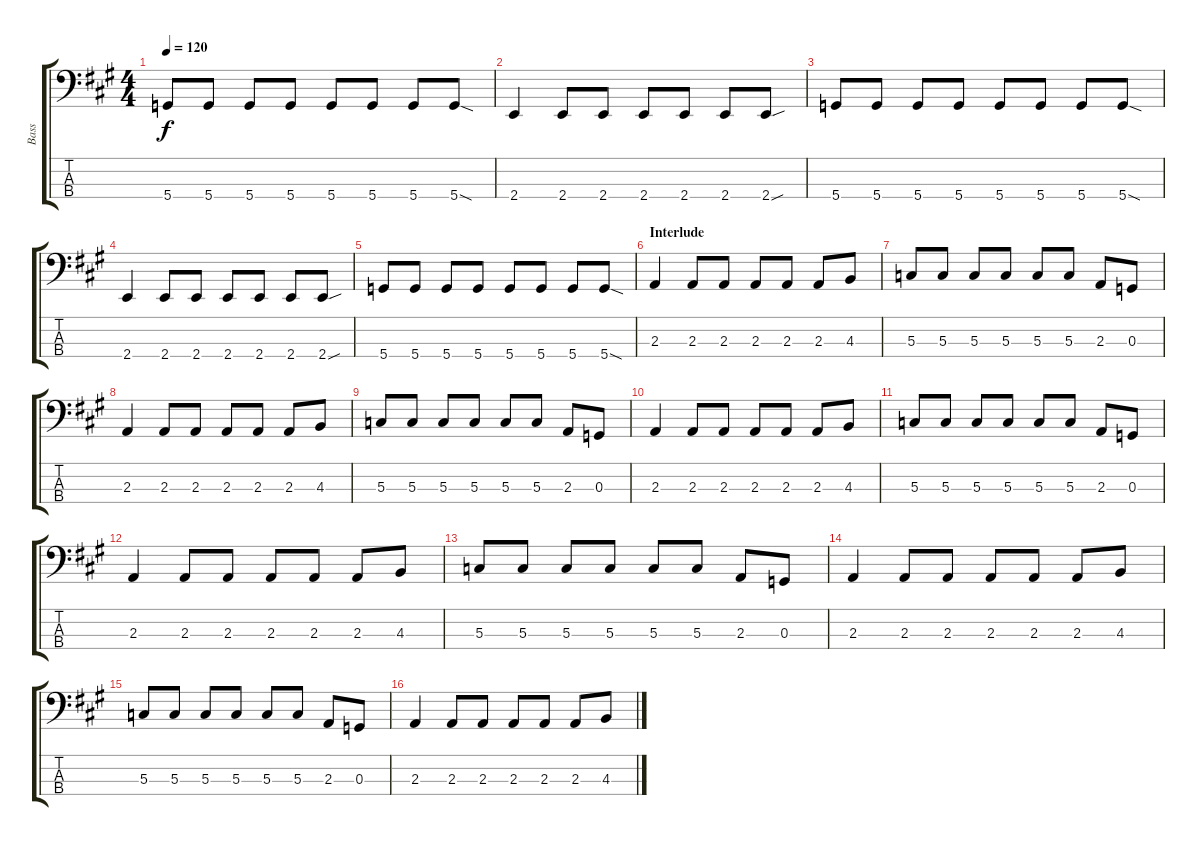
\track ("Bass" "Bass") {instrument electricbassfinger}
\staff {score tabs}
\tuning (F2 C2 G1 D1) {hide}
\ts (4 4)
\tempo 120
\clef f4
\ks a
5.4.8{dy f} 5.4.8 5.4.8 5.4.8 5.4.8 5.4.8 5.4.8 5.4{sod}.8 |
2.4.4 2.4.8 2.4.8 2.4.8 2.4.8 2.4.8 2.4{sou}.8 |
5.4.8 5.4.8 5.4.8 5.4.8 5.4.8 5.4.8 5.4.8 5.4{sod}.8 |
2.4.4 2.4.8 2.4.8 2.4.8 2.4.8 2.4.8 2.4{sou}.8 |
5.4.8 5.4.8 5.4.8 5.4.8 5.4.8 5.4.8 5.4.8 5.4{sod}.8 |
\section ("" "Interlude")
2.3.4 2.3.8 2.3.8 2.3.8 2.3.8 2.3.8 4.3.8 |
5.3.8 5.3.8 5.3.8 5.3.8 5.3.8 5.3.8 2.3.8 0.3.8 |
2.3.4 2.3.8 2.3.8 2.3.8 2.3.8 2.3.8 4.3.8 |
5.3.8 5.3.8 5.3.8 5.3.8 5.3.8 5.3.8 2.3.8 0.3.8 |
2.3.4 2.3.8 2.3.8 2.3.8 2.3.8 2.3.8 4.3.8 |
5.3.8 5.3.8 5.3.8 5.3.8 5.3.8 5.3.8 2.3.8 0.3.8 |
2.3.4 2.3.8 2.3.8 2.3.8 2.3.8 2.3.8 4.3.8 |
5.3.8 5.3.8 5.3.8 5.3.8 5.3.8 5.3.8 2.3.8 0.3.8 |
2.3.4 2.3.8 2.3.8 2.3.8 2.3.8 2.3.8 4.3.8 |
5.3.8 5.3.8 5.3.8 5.3.8 5.3.8 5.3.8 2.3.8 0.3.8 |
2.3.4 2.3.8 2.3.8 2.3.8 2.3.8 2.3.8 4.3.8
